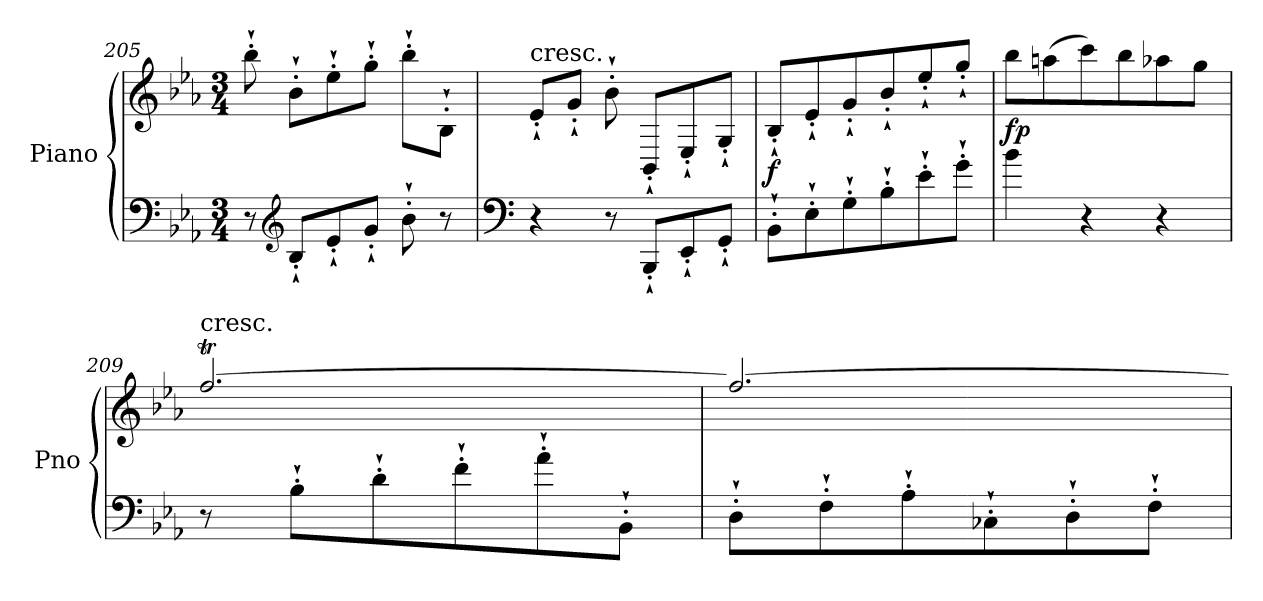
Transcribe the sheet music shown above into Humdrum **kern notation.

**kern	**kern	**dynam
*part1	*part1	*part1
*staff2	*staff1	*staff1/2
*I"Piano	*	*
*I'Pno	*	*
*clefF4	*clefG2	*
*k[b-e-a-]	*k[b-e-a-]	*
*E-:	*E-:	*
*M3/4	*M3/4	*
=205	=205	=205
8r	8bb-'`\	.
*clefG2	*	*
8B-'`/L	8b-'`\L	.
8e-'`/	8ee-'`\	.
8g'`/J	8gg'`\J	.
8b-'`\	8bb-'`\L	.
8r	8B-'`\J	.
=206	=206	=206
*clefF4	*	*
!	!LO:TX:a:t=cresc.	!
4r	8e-'`/L	.
.	8g'`/J	.
8r	8b-'`\	.
8BBB-'`/L	8BB-'`/L	.
8EE-'`/	8E-'`/	.
8GG'`/J	8G'`/J	.
=207	=207	=207
!	!	!LO:DY:b
8BB-'`\L	8B-'`/L	f
8E-'`\	8e-'`/	.
8G'`\	8g'`/	.
8B-'`\	8b-'`/	.
8e-'`\	8ee-'`/	.
8g'`\J	8gg'`/J	.
=208	=208	=208
!	!	!LO:DY:b
4b-\	8bb-\L	fp
.	(>8aan\	.
4r	8ccc\)	.
.	8bb-\	.
4r	8aa-X\	.
.	8gg\J	.
!!LO:LB:g=z
=209	=209	=209
*	*^	*
!	!LO:TX:a:t=cresc.	!	!
8r	[2.ffT/	32ryy	.
.	.	32ggLLLyy	.
.	.	32ffyy	.
.	.	32ggyy	.
8B-'`\L	.	32ffyy	.
.	.	32ggyy	.
.	.	32ffyy	.
.	.	32ggJJJyy	.
8d'`\	.	32ffLLLyy	.
.	.	32ggyy	.
.	.	32ffyy	.
.	.	32ggyy	.
8f'`\	.	32ffyy	.
.	.	32ggyy	.
.	.	32ffyy	.
.	.	32ggJJJyy	.
8a-'`\	.	32ffLLLyy	.
.	.	32ggyy	.
.	.	32ffyy	.
.	.	32ggyy	.
8BB-'`\J	.	32ffyy	.
.	.	32ggyy	.
.	.	32ffyy	.
.	.	32ggJJJyy	.
=210	=210	=210	=210
8D'`\L	2.ff/_	32ffLLLyy	.
.	.	32ggyy	.
.	.	32ffyy	.
.	.	32ggyy	.
8F'`\	.	32ffyy	.
.	.	32ggyy	.
.	.	32ffyy	.
.	.	32ggJJJyy	.
8A-'`\	.	32ffLLLyy	.
.	.	32ggyy	.
.	.	32ffyy	.
.	.	32ggyy	.
8C-X'`\	.	32ffyy	.
.	.	32ggyy	.
.	.	32ffyy	.
.	.	32ggJJJyy	.
8D'`\	.	32ffLLLyy	.
.	.	32ggyy	.
.	.	32ffyy	.
.	.	32ggyy	.
8F'`\J	.	32ffyy	.
.	.	32ggyy	.
.	.	32ffyy	.
.	.	32ggJJJyy	.
*	*v	*v	*
=	=	=
*-	*-	*-
